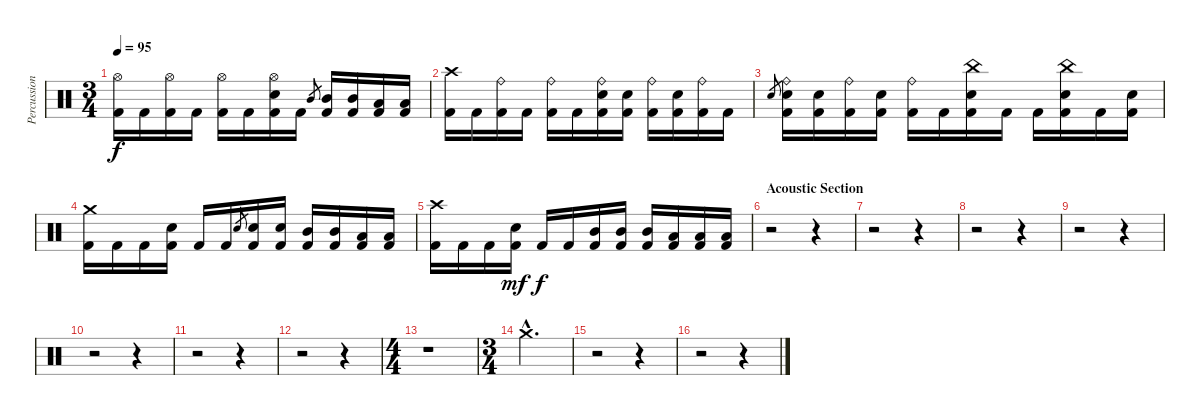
\track ("Percussion" "Percussion") {instrument percussion}
\staff {score}
\articulation defaults
\ts (3 4)
\tempo 95
\clef neutral
\ks c
("Hi-Hat (open)" "Kick (hit) 2").16{dy f} "Kick (hit) 2".16 ("Hi-Hat (open)" "Kick (hit) 2").16 "Kick (hit) 2".16 ("Hi-Hat (open)" "Kick (hit) 2").16 "Kick (hit) 2".16 ("Hi-Hat (open)" "Electric Snare (hit)" "Kick (hit) 2").16 "Kick (hit) 2".16 "Mid Tom (hit)".8{gr} ("Mid Tom (hit)" "Kick (hit) 2").16 ("Mid Tom (hit)" "Kick (hit) 2").16 ("Low Tom (hit)" "Kick (hit) 2").16 ("Low Tom (hit)" "Kick (hit) 2").16 |
("Crash high (hit)" "Kick (hit) 2").16 "Kick (hit) 2".16 ("Ride (bell)" "Kick (hit) 2").16 "Kick (hit) 2".16 ("Ride (bell)" "Kick (hit) 2").16 "Kick (hit) 2".16 ("Ride (bell)" "Electric Snare (hit)" "Kick (hit) 2").16 ("Electric Snare (hit)" "Kick (hit) 2").16 ("Ride (bell)" "Kick (hit) 2").16 ("Electric Snare (hit)" "Kick (hit) 2").16 ("Ride (bell)" "Kick (hit) 2").16 "Kick (hit) 2".16 |
"Electric Snare (hit)".8{gr} ("Ride (bell)" "Electric Snare (hit)" "Kick (hit) 2").16 ("Electric Snare (hit)" "Kick (hit) 2").16 ("Ride (bell)" "Kick (hit) 2").16 ("Electric Snare (hit)" "Kick (hit) 2").16 ("Ride (bell)" "Kick (hit) 2").16 "Kick (hit) 2".16 ("China (hit)" "Electric Snare (hit)" "Kick (hit) 2").16 "Kick (hit) 2".16 "Kick (hit) 2".16 ("China (hit)" "Electric Snare (hit)" "Kick (hit) 2").16 "Kick (hit) 2".16 ("Electric Snare (hit)" "Kick (hit) 2").16 |
("Crash medium (hit)" "Kick (hit) 2").16 "Kick (hit) 2".16 "Kick (hit) 2".16 ("Electric Snare (hit)" "Kick (hit) 2").16 "Kick (hit) 2".16 "Kick (hit) 2".16 "Electric Snare (hit)".8{gr} ("Electric Snare (hit)" "Kick (hit) 2").16 ("Electric Snare (hit)" "Kick (hit) 2").16 ("Mid Tom (hit)" "Kick (hit) 2").16 ("Mid Tom (hit)" "Kick (hit) 2").16 ("Low Tom (hit)" "Kick (hit) 2").16 ("Low Tom (hit)" "Kick (hit) 2").16 |
("Crash high (hit)" "Kick (hit) 2").16 "Kick (hit) 2".16 "Kick (hit) 2".16 ("Electric Snare (hit)" "Kick (hit) 2").16{dy mf} "Kick (hit) 2".16{dy f} "Kick (hit) 2".16 ("Mid Tom (hit)" "Kick (hit) 2").16 ("Mid Tom (hit)" "Kick (hit) 2").16 ("Mid Tom (hit)" "Kick (hit) 2").16 ("Low Tom (hit)" "Kick (hit) 2").16 ("Low Tom (hit)" "Kick (hit) 2").16 ("Low Tom (hit)" "Kick (hit) 2").16 |
\section ("" "Acoustic Section ")
r.2 r.4 |
r.2 r.4 |
r.2 r.4 |
r.2 r.4 |
r.2 r.4 |
r.2 r.4 |
r.2 r.4 |
\ts (4 4)
r.1 |
\ts (3 4)
"Crash medium (hit)"{hac}.2{d} |
r.2 r.4 |
r.2 r.4
